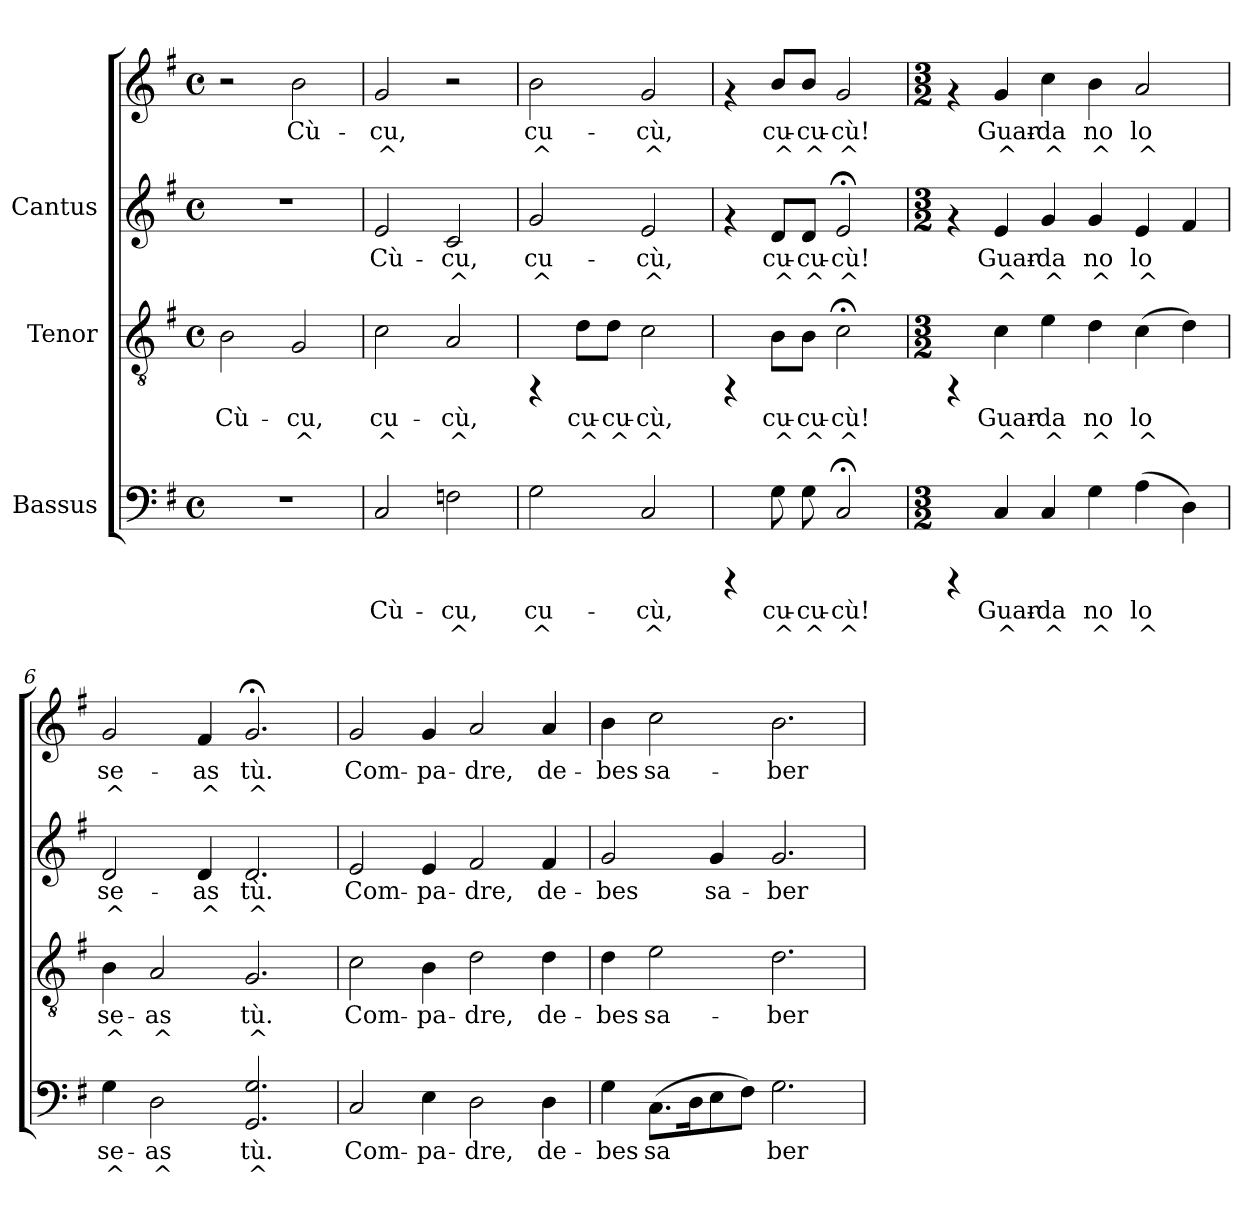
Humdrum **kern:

**kern	**text	**text	**kern	**text	**text	**kern	**text	**text	**kern	**text	**text
*part3	*part3	*part3	*part2	*part2	*part2	*part1	*part1	*part1	*part1	*part1	*part1
*staff4	*staff4	*staff4	*staff3	*staff3	*staff3	*staff2	*staff2	*staff2	*staff1	*staff1	*staff1
*I"Bassus	*	*	*I"Tenor	*	*	*I"Cantus	*	*	*	*	*
!!LO:PB:g=z
*stria5	*	*	*stria5	*	*	*stria5	*	*	*stria5	*	*
*clefF4	*	*	*clefGv2	*	*	*clefG2	*	*	*clefG2	*	*
*k[f#]	*	*	*k[f#]	*	*	*k[f#]	*	*	*k[f#]	*	*
*G:	*	*	*G:	*	*	*G:	*	*	*G:	*	*
*M4/4	*	*	*M4/4	*	*	*M4/4	*	*	*M4/4	*	*
*met(c)	*	*	*met(c)	*	*	*met(c)	*	*	*met(c)	*	*
*MM156	*	*	*MM156	*	*	*MM156	*	*	*MM156	*	*
=1	=1	=1	=1	=1	=1	=1	=1	=1	=1	=1	=1
!	!	!	!	!LO:LY:b:cj	!LO:LY:b:cj	!	!	!	!	!	!
1r	.	.	2B\	Cù-	-	1r	.	.	2r	.	.
!	!	!	!	!LO:LY:b:cj	!LO:LY:b:cj	!	!	!	!	!LO:LY:b:cj	!
.	.	.	2G/	cu,	^	.	.	.	2b\	Cù-	.
=2	=2	=2	=2	=2	=2	=2	=2	=2	=2	=2	=2
!	!LO:LY:b:cj	!LO:LY:b:cj	!	!LO:LY:b:cj	!LO:LY:b:cj	!	!LO:LY:b:cj	!LO:LY:b:cj	!	!LO:LY:b:cj	!LO:LY:b:cj
2C/	Cù-	-	2c\	cu-	-^	2e/	Cù-	-	2g/	-cu,	^
!	!LO:LY:b:cj	!LO:LY:b:cj	!	!LO:LY:b:cj	!LO:LY:b:cj	!	!LO:LY:b:cj	!LO:LY:b:cj	!	!	!
2Fn\	cu,	^	2A/	cù,	^	2c/	cu,	^	2r	.	.
=3	=3	=3	=3	=3	=3	=3	=3	=3	=3	=3	=3
!	!LO:LY:b:cj	!LO:LY:b:cj	!	!	!	!	!LO:LY:b:cj	!LO:LY:b:cj	!	!LO:LY:b:cj	!LO:LY:b:cj
2G\	cu-	-^	4rFF	.	.	2g/	cu-	-^	2b\	cu-	-^
!	!	!	!	!LO:LY:b:cj	!LO:LY:b:cj	!	!	!	!	!	!
.	.	.	8d\L	cu-	-^	.	.	.	.	.	.
!	!	!	!	!LO:LY:b:cj	!LO:LY:b:cj	!	!	!	!	!	!
.	.	.	8d\J	cu-	-^	.	.	.	.	.	.
!	!LO:LY:b:cj	!LO:LY:b:cj	!	!LO:LY:b:cj	!LO:LY:b:cj	!	!LO:LY:b:cj	!LO:LY:b:cj	!	!LO:LY:b:cj	!LO:LY:b:cj
2C/	cù,	^	2c\	cù,	^	2e/	cù,	^	2g/	cù,	^
=4	=4	=4	=4	=4	=4	=4	=4	=4	=4	=4	=4
4rCCC	.	.	4rFF	.	.	4rf	.	.	4rf	.	.
!	!LO:LY:b:cj	!LO:LY:b:cj	!	!LO:LY:b:cj	!LO:LY:b:cj	!	!LO:LY:b:cj	!LO:LY:b:cj	!	!LO:LY:b:cj	!LO:LY:b:cj
8G\	cu-	-^	8B\L	cu-	-^	8d/L	cu-	-^	8b/L	cu-	-^
!	!LO:LY:b:cj	!LO:LY:b:cj	!	!LO:LY:b:cj	!LO:LY:b:cj	!	!LO:LY:b:cj	!LO:LY:b:cj	!	!LO:LY:b:cj	!LO:LY:b:cj
8G\	cu-	-^	8B\J	cu-	-^	8d/J	cu-	-^	8b/J	cu-	-^
!	!LO:LY:b:cj	!LO:LY:b:cj	!	!LO:LY:b:cj	!LO:LY:b:cj	!	!LO:LY:b:cj	!LO:LY:b:cj	!	!LO:LY:b:cj	!LO:LY:b:cj
2C;</	cù!	^	2c;<\	cù!	^	2e;</	cù!	^	2g/	cù!	^
=5	=5	=5	=5	=5	=5	=5	=5	=5	=5	=5	=5
*M3/2	*	*	*M3/2	*	*	*M3/2	*	*	*M3/2	*	*
*	*	*	*	*	*	*	*	*	*MM234	*	*
4rCCC	.	.	4rFF	.	.	4rf	.	.	4rf	.	.
!	!LO:LY:b:cj	!LO:LY:b:cj	!	!LO:LY:b:cj	!LO:LY:b:cj	!	!LO:LY:b:cj	!LO:LY:b:cj	!	!LO:LY:b:cj	!LO:LY:b:cj
4C/	Guar-	-^	4c\	Guar-	-^	4e/	Guar-	-^	4g/	Guar-	-^
!	!LO:LY:b:cj	!LO:LY:b:cj	!	!LO:LY:b:cj	!LO:LY:b:cj	!	!LO:LY:b:cj	!LO:LY:b:cj	!	!LO:LY:b:cj	!LO:LY:b:cj
4C/	da	^	4e\	da	^	4g/	da	^	4cc\	da	^
!	!LO:LY:b:cj	!LO:LY:b:cj	!	!LO:LY:b:cj	!LO:LY:b:cj	!	!LO:LY:b:cj	!LO:LY:b:cj	!	!LO:LY:b:cj	!LO:LY:b:cj
4G\	no	^	4d\	no	^	4g/	no	^	4b\	no	^
!	!LO:LY:b:cj	!LO:LY:b:cj	!	!LO:LY:b:cj	!LO:LY:b:cj	!	!LO:LY:b:cj	!LO:LY:b:cj	!	!LO:LY:b:cj	!LO:LY:b:cj
(>4A\	lo	^	(>4c\	lo	^	4e/	lo	^	2a/	lo	^
!	!LO:LY:b:cj	!LO:LY:b:cj	!	!LO:LY:b:cj	!LO:LY:b:cj	!	!LO:LY:b:cj	!LO:LY:b:cj	!	!	!
4D\)	.	.	4d\)	.	.	4f#/	.	.	.	.	.
!!LO:LB:g=z
=6	=6	=6	=6	=6	=6	=6	=6	=6	=6	=6	=6
!	!LO:LY:b:cj	!LO:LY:b:cj	!	!LO:LY:b:cj	!LO:LY:b:cj	!	!LO:LY:b:cj	!LO:LY:b:cj	!	!LO:LY:b:cj	!LO:LY:b:cj
4G\	se-	-^	4B\	se-	-^	2d/	se-	-^	2g/	se-	-^
!	!LO:LY:b:cj	!LO:LY:b:cj	!	!LO:LY:b:cj	!LO:LY:b:cj	!	!	!	!	!	!
2D\	as	^	2A/	as	^	.	.	.	.	.	.
!	!	!	!	!	!	!	!LO:LY:b:cj	!LO:LY:b:cj	!	!LO:LY:b:cj	!LO:LY:b:cj
.	.	.	.	.	.	4d/	as	^	4f#/	as	^
*	*	*	*	*	*	*	*	*	*MM156	*	*
!	!LO:LY:b:cj	!LO:LY:b:cj	!	!LO:LY:b:cj	!LO:LY:b:cj	!	!LO:LY:b:cj	!LO:LY:b:cj	!	!LO:LY:b:cj	!LO:LY:b:cj
2.G/ 2.GG/	tù.	^	2.G/	tù.	^	2.d/	tù.	^	2.g;</	tù.	^
=7	=7	=7	=7	=7	=7	=7	=7	=7	=7	=7	=7
*	*	*	*	*	*	*	*	*	*MM234	*	*
!	!LO:LY:b:cj	!	!	!LO:LY:b:cj	!	!	!LO:LY:b:cj	!	!	!LO:LY:b:cj	!
2C/	Com-	.	2c\	Com-	.	2e/	-Com-	.	2g/	Com-	.
!	!LO:LY:b:cj	!	!	!LO:LY:b:cj	!	!	!LO:LY:b:cj	!	!	!LO:LY:b:cj	!
4E\	-pa-	.	4B\	-pa-	.	4e/	-pa-	.	4g/	-pa-	.
!	!LO:LY:b:cj	!	!	!LO:LY:b:cj	!	!	!LO:LY:b:cj	!	!	!LO:LY:b:cj	!
2D\	-dre,	.	2d\	-dre,	.	2f#/	-dre,	.	2a/	-dre,	.
!	!LO:LY:b:cj	!	!	!LO:LY:b:cj	!	!	!LO:LY:b:cj	!	!	!LO:LY:b:cj	!
4D\	de-	.	4d\	de-	.	4f#/	de-	.	4a/	de-	.
=8	=8	=8	=8	=8	=8	=8	=8	=8	=8	=8	=8
!	!LO:LY:b:cj	!	!	!LO:LY:b:cj	!	!	!LO:LY:b:cj	!	!	!LO:LY:b:cj	!
4G\	-bes	.	4d\	-bes	.	2g/	bes	.	4b\	-bes	.
!	!LO:LY:b:cj	!	!	!LO:LY:b:cj	!	!	!	!	!	!LO:LY:b:cj	!
(>8.C\L	sa-	.	2e\	sa-	.	.	.	.	2cc\	sa-	.
!	!LO:LY:b:cj	!	!	!	!	!	!	!	!	!	!
16D\	-	.	.	.	.	.	.	.	.	.	.
!	!LO:LY:b:cj	!	!	!	!	!	!LO:LY:b:cj	!	!	!	!
8E\	.	.	.	.	.	4g/	sa-	.	.	.	.
!	!LO:LY:b:cj	!	!	!	!	!	!	!	!	!	!
8F#\J)	.	.	.	.	.	.	.	.	.	.	.
!	!LO:LY:b:cj	!	!	!LO:LY:b:cj	!	!	!LO:LY:b:cj	!	!	!LO:LY:b:cj	!
2.G\	ber	.	2.d\	-ber	.	2.g/	-ber	.	2.b\	-ber	.
=	=	=	=	=	=	=	=	=	=	=	=
*-	*-	*-	*-	*-	*-	*-	*-	*-	*-	*-	*-
